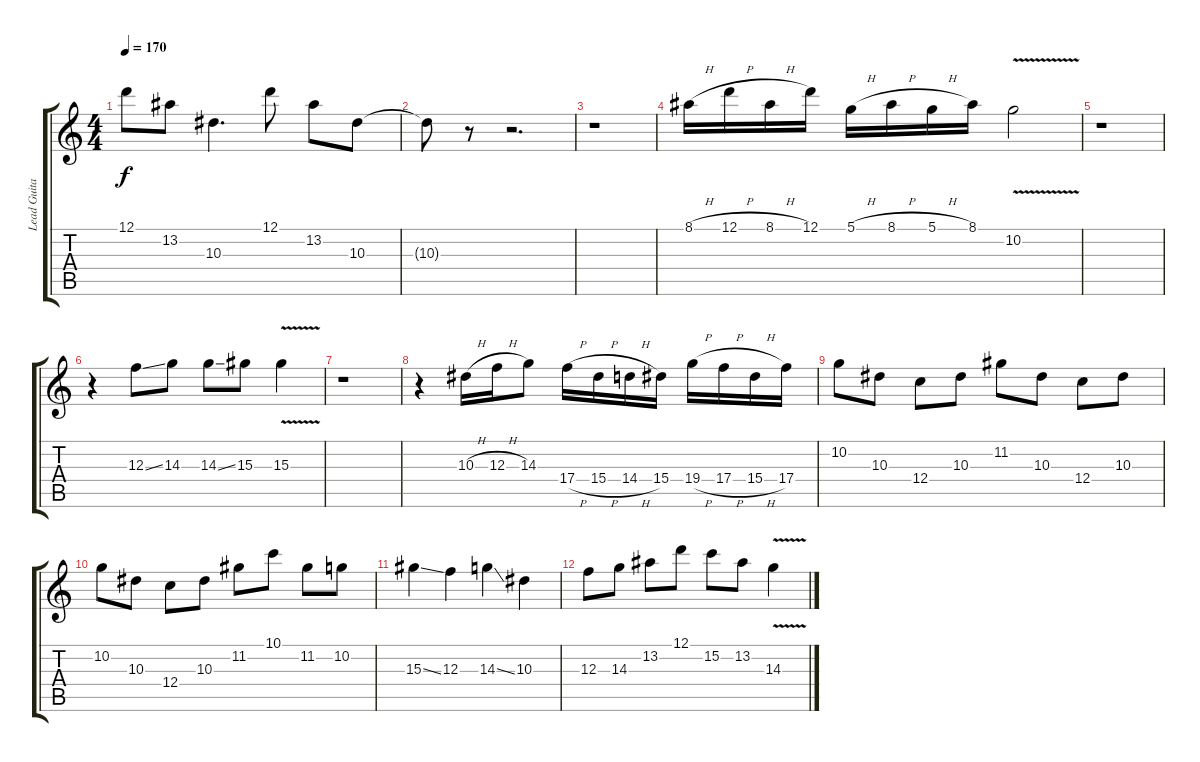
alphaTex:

\track ("Lead Guitar (Left)" "Lead Guita") {instrument distortionguitar}
\staff {score tabs}
\tuning (D4 A3 F3 C3 G2 C2) {hide}
\ts (4 4)
\tempo 170
\clef g2
\ks c
12.1.8{dy f} 13.2.8 10.3.4{d} 12.1.8 13.2.8 10.3.8 |
10.3{t}.8 r.8 r.2{d} |
r.1 |
8.1{h}.16 12.1{h}.16 8.1{h}.16 12.1.16 5.1{h}.16 8.1{h}.16 5.1{h}.16 8.1.16 10.2{v}.2 |
r.1 |
r.4 12.3{ss}.8 14.3.8 14.3{ss}.8 15.3.8 15.3{v}.4 |
r.1 |
r.4 10.3{h}.16 12.3{h}.16 14.3.8 17.4{h}.16 15.4{h}.16 14.4{h}.16 15.4.16 19.4{h}.16 17.4{h}.16 15.4{h}.16 17.4.16 |
10.2.8 10.3.8 12.4.8 10.3.8 11.2.8 10.3.8 12.4.8 10.3.8 |
10.2.8 10.3.8 12.4.8 10.3.8 11.2.8 10.1.8 11.2.8 10.2.8 |
15.3{ss}.4 12.3.4 14.3{ss}.4 10.3.4 |
12.3.8 14.3.8 13.2.8 12.1.8 15.2.8 13.2.8 14.3{v}.4{instrument guitarharmonics}
